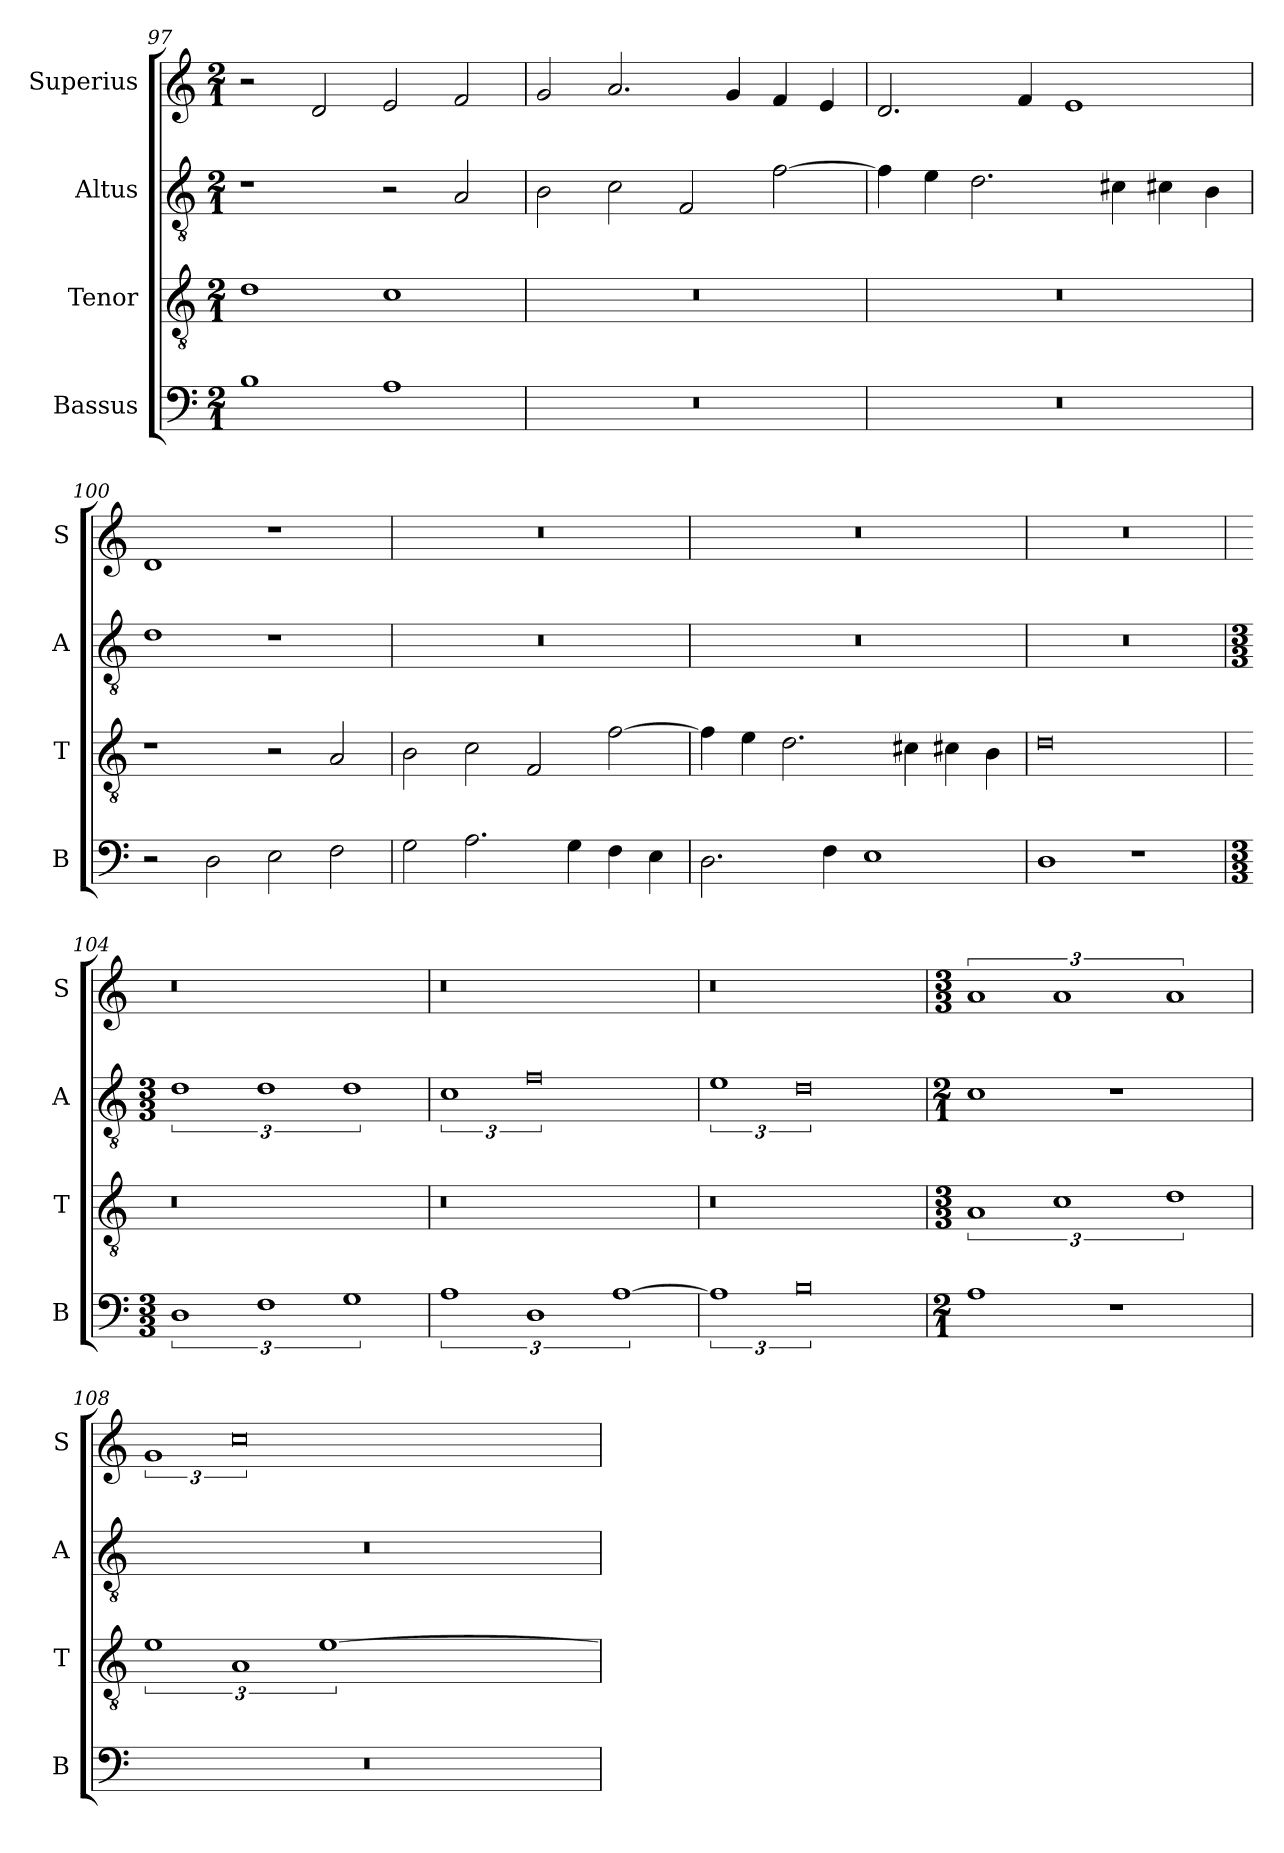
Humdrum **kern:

**kern	**kern	**kern	**kern
*part4	*part3	*part2	*part1
*staff4	*staff3	*staff2	*staff1
*I"Bassus	*I"Tenor	*I"Altus	*I"Superius
*I'B	*I'T	*I'A	*I'S
*clefF4	*clefGv2	*clefGv2	*clefG2
*k[]	*k[]	*k[]	*k[]
*M2/1	*M2/1	*M2/1	*M2/1
=97	=97	=97	=97
1B	1d	1r	2r
.	.	.	2d/
1A	1c	2r	2e/
.	.	2A/	2f/
=98	=98	=98	=98
0r	0r	2B\	2g/
.	.	2c\	2.a/
.	.	2F/	.
.	.	.	4g/
.	.	[2f\	4f/
.	.	.	4e/
=99	=99	=99	=99
0r	0r	4f\]	2.d/
.	.	4e\	.
.	.	2.d\	.
.	.	.	4f/
.	.	.	1e
.	.	4c#X\	.
.	.	4c#X\	.
.	.	4B\	.
=100	=100	=100	=100
2r	1r	1d	1d
2D\	.	.	.
2E\	2r	1r	1r
2F\	2A/	.	.
=101	=101	=101	=101
2G\	2B\	0r	0r
2.A\	2c\	.	.
.	2F/	.	.
4G\	.	.	.
4F\	[2f\	.	.
4E\	.	.	.
=102	=102	=102	=102
2.D\	4f\]	0r	0r
.	4e\	.	.
.	2.d\	.	.
4F\	.	.	.
1E	.	.	.
.	4c#X\	.	.
.	4c#X\	.	.
.	4B\	.	.
=103	=103	=103	=103
1D	0d	0r	0r
1r	.	.	.
=104	=104	=104	=104
*M3/3	*	*M3/3	*
3%2D	0r	3%2d	0r
3%2F	.	3%2d	.
3%2G	.	3%2d	.
=105	=105	=105	=105
3%2A	0r	3%2c	0r
3%2D	.	3%4f	.
[3%2A	.	.	.
=106	=106	=106	=106
3%2A]	0r	3%2e	0r
3%4B	.	3%4d	.
=107	=107	=107	=107
*M2/1	*M3/3	*M2/1	*M3/3
1A	3%2A	1c	3%2a
.	3%2c	.	3%2a
1r	.	1r	.
.	3%2d	.	3%2a
=108	=108	=108	=108
0r	3%2e	0r	3%2g
.	3%2A	.	3%4cc
.	[3%2e	.	.
=	=	=	=
*-	*-	*-	*-
